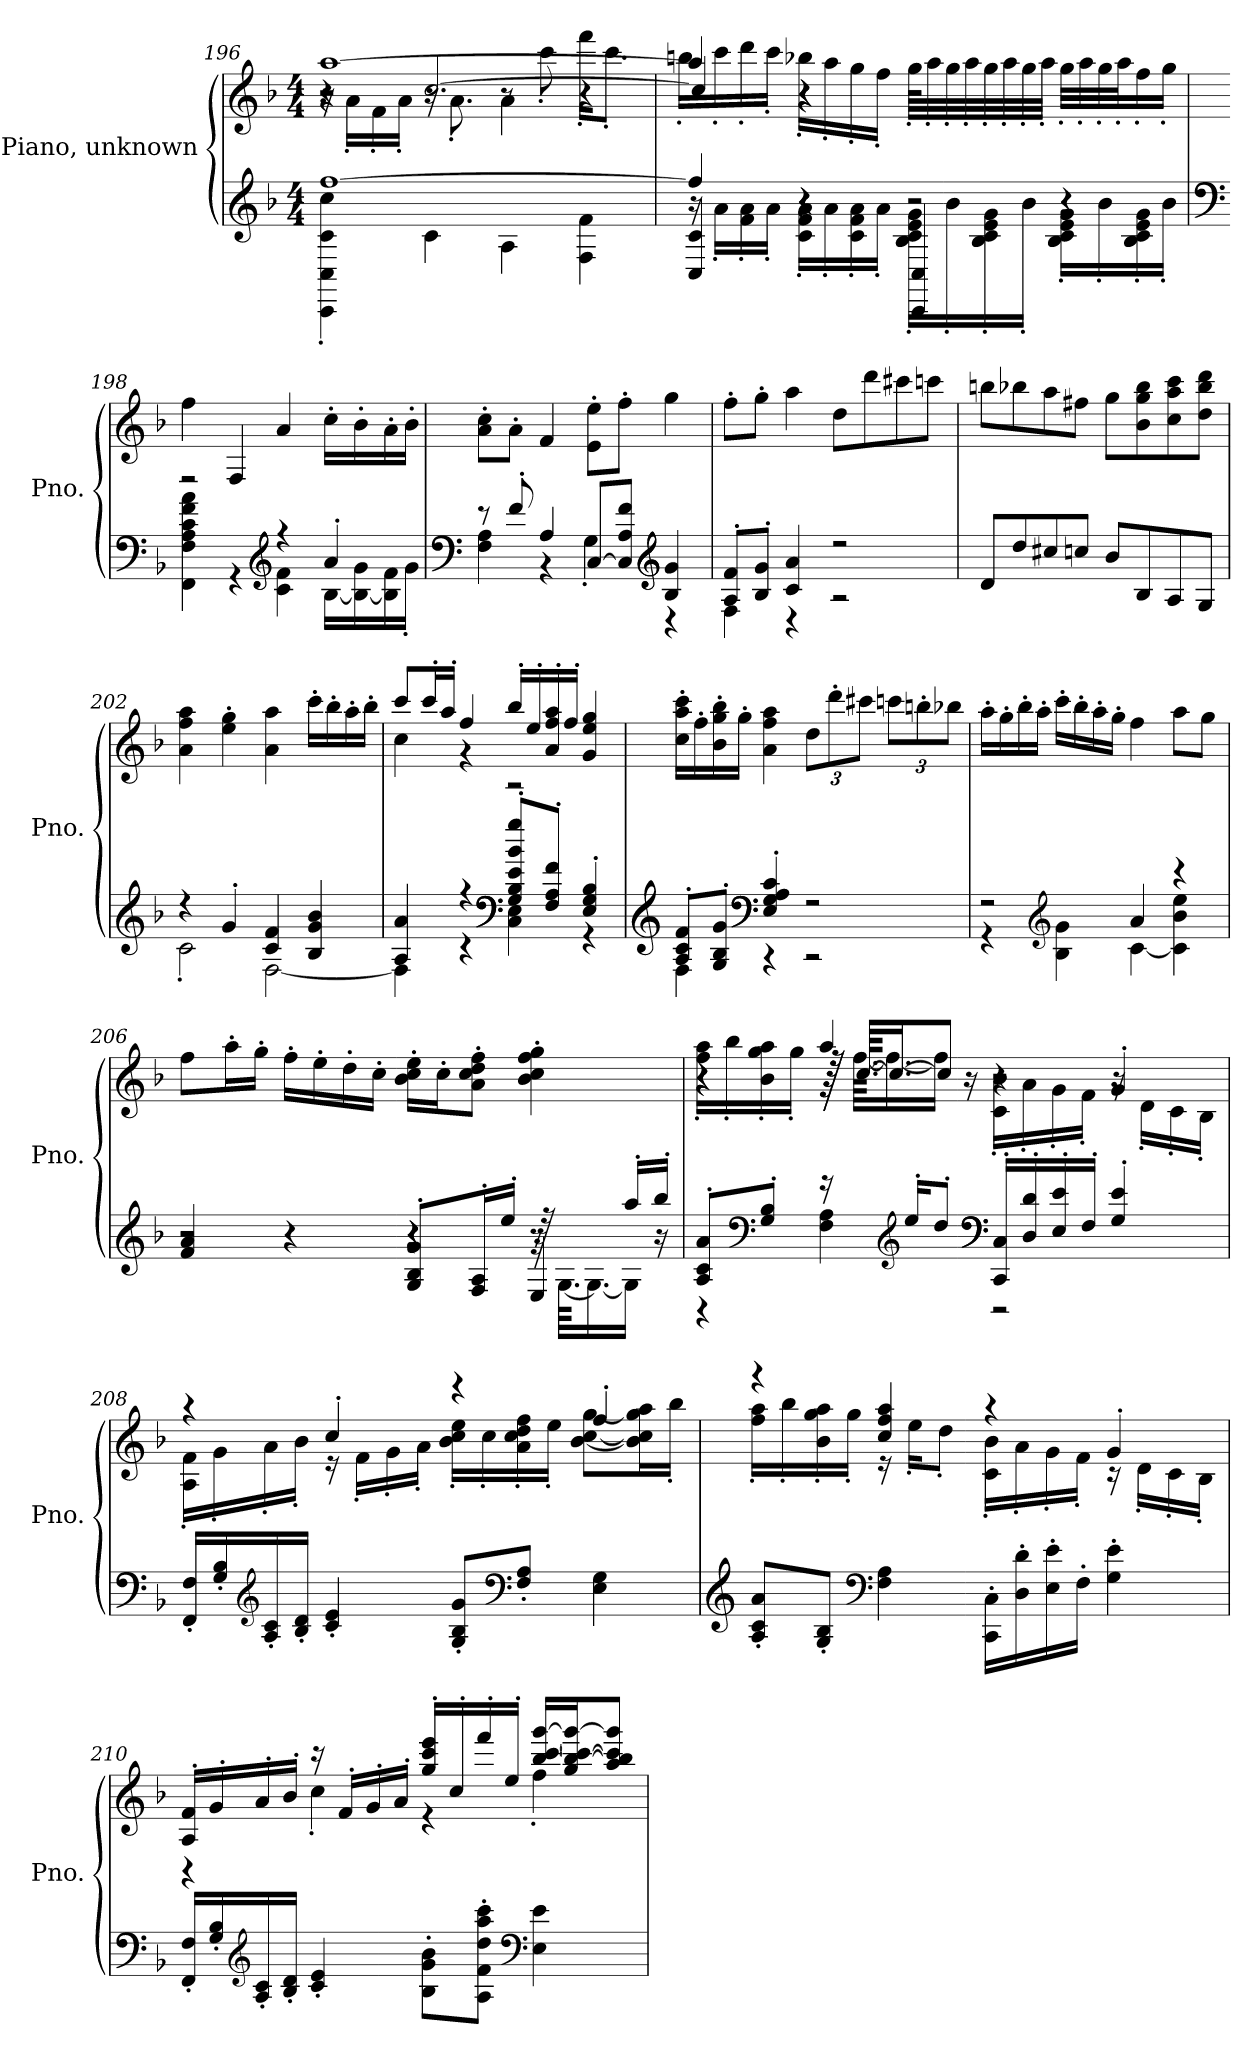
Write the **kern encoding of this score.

**kern	**kern
*part1	*part1
*staff2	*staff1
*I"Piano, unknown	*
*I'Pno.	*
!!LO:LB:g=z
*clefG2	*clefG2
*k[b-]	*k[b-]
*M4/4	*M4/4
=196	=196
*^	*^
*	*	*	*^
*	*	*	*	*^
[1ff	4CC\' 4C\' 4c\' 4cc\'	[1aa	16r	4r	2r
.	.	.	16a'\LL	.	.
.	.	.	16f'\	.	.
.	.	.	16a'\JJ	.	.
.	4c\	.	16r	[2.cc/	.
.	.	.	8.a'\	.	.
.	4A\	.	8r	.	4a\
.	.	.	8ccc'\	.	.
.	4F\ 4f\	.	16fff'\KL	.	4r
.	.	.	8.ccc'\J	.	.
*	*	*	*	*v	*v
=197	=197	=197	=197	=197
*	*^	*	*	*
4ff/]	16r	4C/ 4c/	4aa/]	16bbn'\LL	4cc/]
.	16a'\LL	.	.	16ccc'\	.
.	16f\' 16a\'	.	.	16ddd'\	.
.	16a'\JJ	.	.	16ccc'\JJ	.
4r	16c\' 16f\' 16a\'LL	4r	4r	16bb-X'\LL	4r
.	16a'\	.	.	16aa'\	.
.	16c\' 16f\' 16a\'	.	.	16gg'\	.
.	16a'\JJ	.	.	16ff'\JJ	.
2r	16B-\' 16c\' 16e\' 16g\'LL	4CC/ 4C/	2r	32gg'\LLL	2r
.	.	.	.	32aa'\	.
.	16b-'\	.	.	32gg'\	.
.	.	.	.	32aa'\	.
.	16B-\' 16c\' 16e\' 16g\'	.	.	32gg'\	.
.	.	.	.	32aa'\	.
.	16b-'\JJ	.	.	32gg'\	.
.	.	.	.	32aa'\JJJ	.
.	16B-\' 16c\' 16e\' 16g\'LL	4r	.	32gg'\LLL	.
.	.	.	.	32aa'\	.
.	16b-'\	.	.	32gg'\	.
.	.	.	.	32aa'\J	.
.	16B-\' 16c\' 16e\' 16g\'	.	.	16ff'\	.
.	16b-'\JJ	.	.	16gg'\JJ	.
*v	*v	*v	*	*	*
*	*v	*v	*v
!!LO:LB:g=z
=198	=198
*clefF4	*
*^	*
2r	4FF\ 4F\ 4A\ 4c\ 4f\ 4a\	4ff\
.	4r	4F/
*clefG2	*	*
4r	4c\ 4f\	4a/
4a'/	[16B-\LL	16cc'\LL
.	16B-\_ 16g\	16b-'\
.	16B-\] 16f\	16a'\
.	16g'\JJ	16b-'\JJ
=199	=199	=199
*clefF4	*	*
8r	4F\ 4A\	8a\' 8cc\'L
8f'/	.	8a'\J
4A/	4r	4f/
[8C/L	4G'\	8e\' 8ee\'L
8C/] 8A/ 8f/J	.	8ff'\J
*clefG2	*	*
4B-/ 4g/	4r	4gg\
=200	=200	=200
8A/' 8f/'L	4F\	8ff'\L
8B-/' 8g/'J	.	8gg'\J
4c/ 4a/	4r	4aa\
2r	2r	8dd\L
.	.	8ddd\
.	.	8ccc#X\
.	.	8cccn\J
*v	*v	*
=201	=201
8d/L	8bbn\L
8dd/	8bb-X\
8cc#X/	8aa\
8ccn/J	8ff#X\J
8b-/L	8gg\L
8B-/	8b-\ 8gg\ 8bb-\
8A/	8cc\ 8aa\ 8ccc\
8G/J	8dd\ 8bb-\ 8ddd\J
!!LO:LB:g=z
=202	=202
*^	*
4r	2c'\	4a\ 4ff\ 4aa\
4g'/	.	4ee\' 4gg\'
4c/ 4f/	[2F\	4a\ 4aa\
4B-/ 4g/ 4b-/	.	16ccc'\LL
.	.	16bb-'\
.	.	16aa'\
.	.	16bb-'\JJ
=203	=203	=203
*	*	*^
4A/ 4a/	4F\]	8ccc/L	4cc\
.	.	16ccc'/L	.
.	.	16aa'/JJ	.
4r	4r	4ff/	4r
*clefF4	*	*	*
8G/' 8B-/' 8e/' 8b-/' 8gg/'L	4C\ 4E\	16bb-'/LL	2r
.	.	16ee'/	.
8F/' 8A/' 8f/'J	.	16a/' 16ff/' 16aa/'	.
.	.	16ff'/JJ	.
4E/' 4G/' 4B-/'	4r	4g/ 4ee/ 4gg/	.
*	*	*v	*v
=204	=204	=204
*clefG2	*	*
8A/' 8c/' 8f/'L	4F\	16cc\' 16aa\' 16ccc\'LL
.	.	16ff'\
8G/' 8B-/' 8g/'J	.	16b-\' 16gg\' 16bb-\'
.	.	16gg'\JJ
*clefF4	*	*
4E/' 4G/' 4A/' 4c/'	4r	4a\ 4ff\ 4aa\
*	*	*Xbrackettup
2r	2r	12dd\L
.	.	12ddd'\
.	.	12ccc#X\J
.	.	12cccn\L
.	.	12bbn'\
.	.	12bb-X\J
!!LO:PB:g=z
=205	=205	=205
2r	4r	16aa'\LL
.	.	16gg'\
.	.	16bb-'\
.	.	16aa'\JJ
*clefG2	*	*
.	4B-\ 4g\	16ccc'\LL
.	.	16bb-'\
.	.	16aa'\
.	.	16gg'\JJ
4a/	[4c\	4ff\
4r	4c\] 4b-\ 4ee\	8aa\L
.	.	8gg\J
=206	=206	=206
*	*^	*
4f/ 4a/	2r	2r	8ff\L
.	.	.	16aa'\L
.	.	.	16gg'\JJ
4r	.	.	16ff'\LL
.	.	.	16ee'\
.	.	.	16dd'\
.	.	.	16cc'\JJ
8G/' 8B-/' 8g/'L	4r	4r	16b-\' 16cc\' 16ee\'LL
.	.	.	16cc'\J
16F/' 16A/'L	.	.	8a\' 8cc\' 8dd\' 8ff\'J
16ee'/JJ	.	.	.
8r	128r	4E/	4b-\' 4cc\' 4ff\' 4gg\'
.	[64.G\KKLL	.	.
.	16.G\_	.	.
16aa'/LL	16G\JJ]	.	.
16bb-'/JJ	16r	.	.
*	*v	*v	*
!!LO:LB:g=z
=207	=207	=207
*	*	*^
*	*	*	*^
8A/' 8c/' 8a/'L	4r	4r	16ff\' 16aa\'LL	4r
.	.	.	16bb-'\	.
*clefF4	*	*	*	*
8G/' 8B-/'J	.	.	16b-\' 16gg\' 16aa\'	.
.	.	.	16gg'\JJ	.
16r	4F\ 4A\	4aa/	128r	128r
.	.	.	[64.ff\KKLL	[64.cc/KKLL
.	.	.	16.ff\_	16.cc/J_
*clefG2	*	*	*	*
16ee'/KL	.	.	.	.
8dd'/J	.	.	16ff\JJ]	8cc/J]
.	.	.	16r	.
*clefF4	*	*	*	*
16CC/' 16C/'LL	2r	2r	16c\' 16b-\'LL	4r
16D/' 16d/'	.	.	16a'\	.
16E/' 16e/'	.	.	16g'\	.
16F'/JJ	.	.	16f'\JJ	.
4G/' 4e/'	.	.	16r	4g'/
.	.	.	16d'\LL	.
.	.	.	16c'\	.
.	.	.	16B-'\JJ	.
*v	*v	*	*	*
*	*	*v	*v
=208	=208	=208
16FF/' 16F/'LL	4r	16A\' 16f\'LL
16G/' 16B-/'	.	16g'\
*clefG2	*	*
16A/' 16c/'	.	16a'\
16B-/' 16d/'JJ	.	16b-'\JJ
4c/' 4e/'	4cc'/	16r
.	.	16f'\LL
.	.	16g'\
.	.	16a'\JJ
8G/' 8B-/' 8g/'L	4r	16b-\' 16cc\' 16ee\'LL
.	.	16cc'\
*clefF4	*	*
8F/' 8A/'J	.	16a\' 16cc\' 16dd\' 16ff\'
.	.	16ee'\JJ
4E\ 4G\	4ff'/	[8b-\ [8cc\ [8gg\L
.	.	16b-\] 16cc\] 16gg\] 16aa\L
.	.	16bb-'\JJ
!!LO:LB:g=z	!!
=209	=209	=209
*clefG2	*	*
8A/' 8c/' 8a/'L	4r	16ff\' 16aa\'LL
.	.	16bb-'\
8G/' 8B-/'J	.	16b-\' 16gg\' 16aa\'
.	.	16gg'\JJ
*clefF4	*	*
4F\ 4A\	4cc/ 4ff/ 4aa/	16r
.	.	16ee'\KL
.	.	8dd'\J
16CC\' 16C\'LL	4r	16c\' 16b-\'LL
16D\' 16d\'	.	16a'\
16E\' 16e\'	.	16g'\
16F'\JJ	.	16f'\JJ
4G\' 4e\'	4g'/	16r
.	.	16d'\LL
.	.	16c'\
.	.	16B-'\JJ
=210	=210	=210
16FF/' 16F/'LL	16A/' 16f/'LL	4r
16G/' 16B-/'	16g'/	.
*clefG2	*	*
16A/' 16c/'	16a'/	.
16B-/' 16d/'JJ	16b-'/JJ	.
4c/' 4e/'	16r	4cc'\
.	16f'/LL	.
.	16g'/	.
.	16a'/JJ	.
8B-\' 8g\' 8b-\'L	16gg/' 16ccc/' 16eee/'LL	4r
.	16cc'/	.
8A\' 8f\' 8dd\' 8aa\' 8ccc\'J	16fff'/	.
.	16ee'/JJ	.
*clefF4	*	*
4E\ 4e\	[16bb-/ [16ccc/ [16ggg/LL	4ff'\
.	16gg/ 16bb-/_ 16ccc/_ 16ggg/_J	.
.	8aa/ 8bb-/] 8ccc/] 8ggg/]J	.
*	*v	*v
=	=
*-	*-
